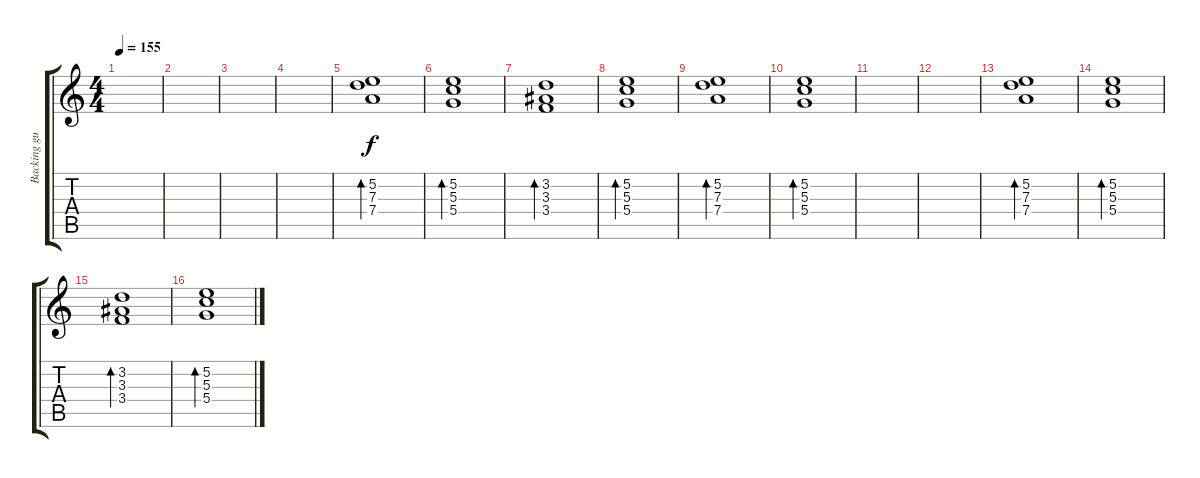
\track ("Backing guitar" "Backing gu") {instrument overdrivenguitar}
\staff {score tabs}
\tuning (E4 B3 G3 D3 A2 D2) {hide}
\ts (4 4)
\tempo 155
\clef g2
\ks c
|
|
|
|
(5.2 7.3 7.4).1{bd 480} |
(5.2 5.3 5.4).1{bd 480} |
(3.2 3.3 3.4).1{bd 480} |
(5.2 5.3 5.4).1{bd 480} |
(5.2 7.3 7.4).1{bd 480} |
(5.2 5.3 5.4).1{bd 480} |
|
|
(5.2 7.3 7.4).1{bd 480} |
(5.2 5.3 5.4).1{bd 480} |
(3.2 3.3 3.4).1{bd 480} |
(5.2 5.3 5.4).1{bd 480}
